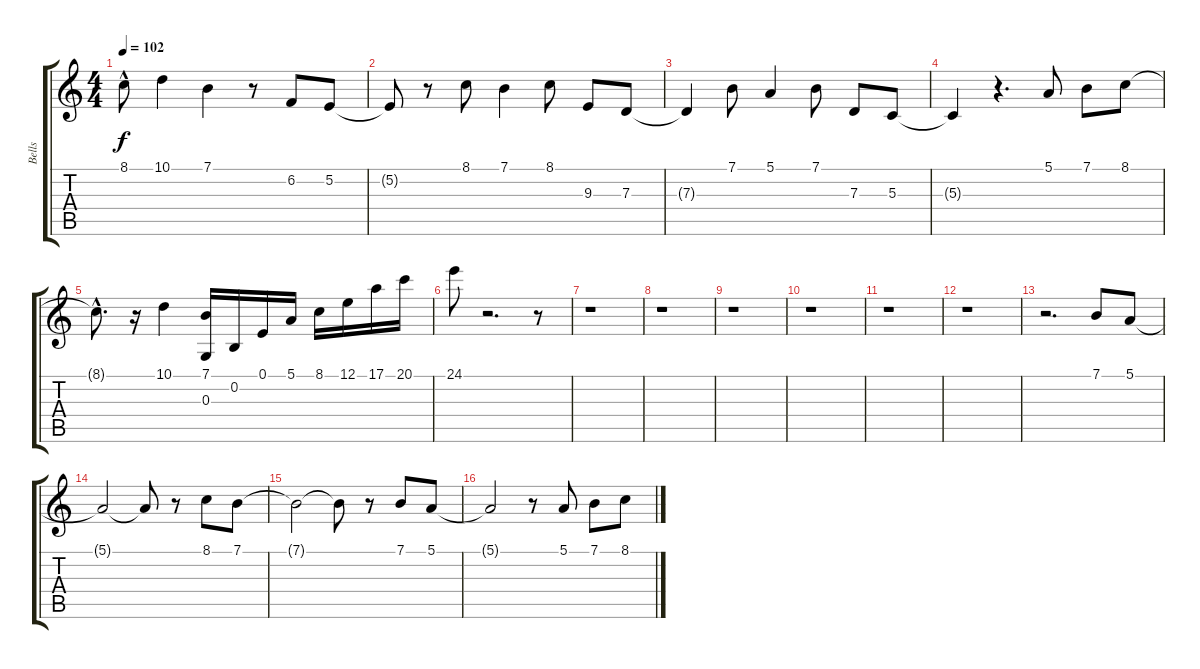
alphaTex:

\track ("Bells" "Bells") {instrument vibraphone}
\staff {score tabs}
\tuning (E4 B3 G3 D3 A2 E2) {hide}
\ts (4 4)
\tempo 102
\clef g2
\ks c
8.1{hac t}.8{dy f} 10.1.4 7.1.4 r.8 6.2.8 5.2.8 |
5.2{t}.8 r.8 8.1.8 7.1.4 8.1.8 9.3.8 7.3.8 |
7.3{t}.4 7.1.8 5.1.4 7.1.8 7.3.8 5.3.8 |
5.3{t}.4 r.4{d} 5.1.8 7.1.8 8.1.8 |
8.1{hac t}.8{d} r.16 10.1.4 (7.1 0.3).16 0.2.16 0.1.16 5.1.16 8.1.16 12.1.16 17.1.16 20.1.16 |
24.1.8 r.2{d} r.8 |
r.1 |
r.1 |
r.1 |
r.1 |
r.1 |
r.1 |
r.2{d} 7.1.8 5.1.8 |
5.1{t}.2 5.1{t}.8 r.8 8.1.8 7.1.8 |
7.1{t}.2 7.1{t}.8 r.8 7.1.8 5.1.8 |
5.1{t}.2 r.8 5.1.8 7.1.8 8.1.8
